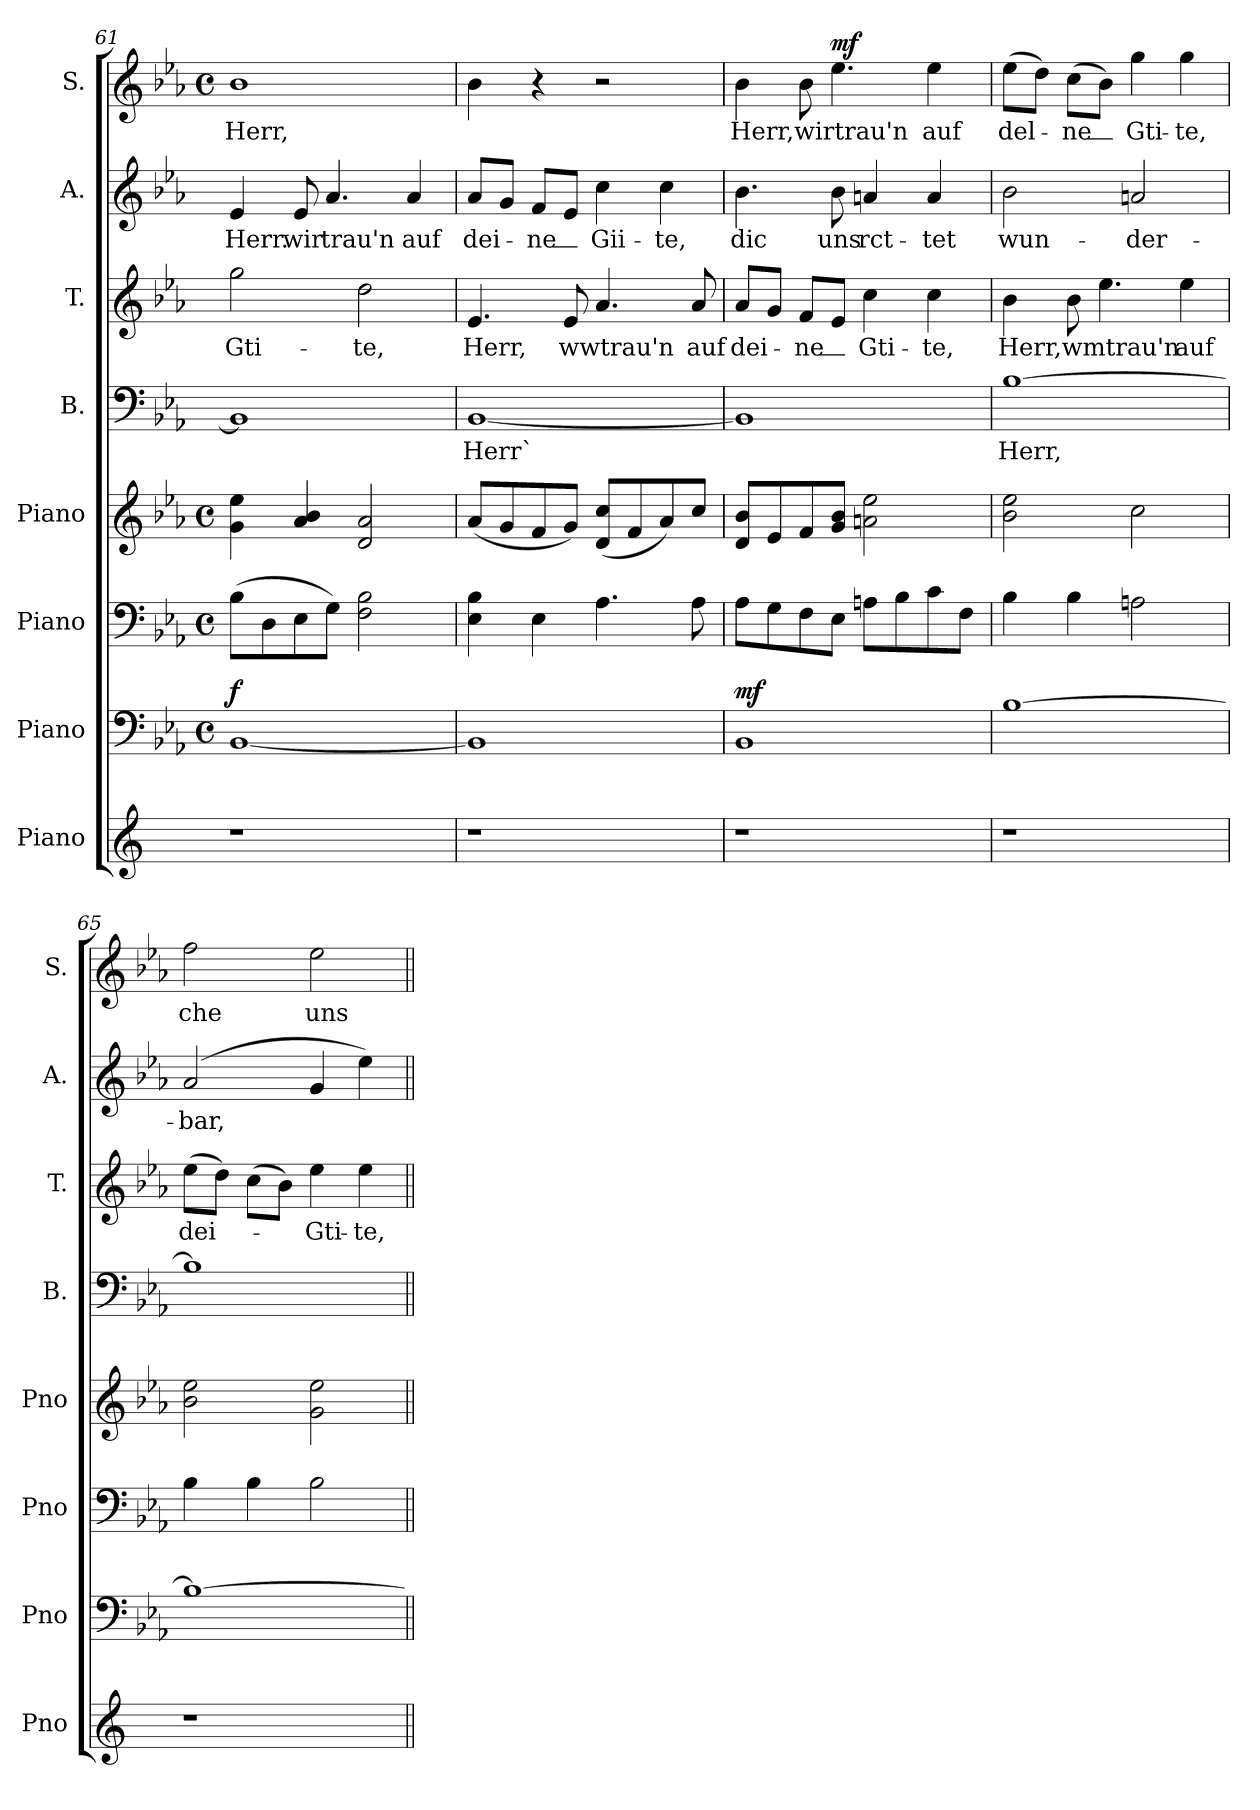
**kern	**kern	**dynam	**kern	**kern	**kern	**text	**kern	**text	**kern	**text	**kern	**text	**dynam
*part8	*part7	*part7	*part6	*part5	*part4	*part4	*part3	*part3	*part2	*part2	*part1	*part1	*part1
*staff8	*staff7	*staff7	*staff6	*staff5	*staff4	*staff4	*staff3	*staff3	*staff2	*staff2	*staff1	*staff1	*staff1
*I"Piano	*I"Piano	*	*I"Piano	*I"Piano	*I"B.	*	*I"T.	*	*I"A.	*	*I"S.	*	*
*I'Pno	*I'Pno	*	*I'Pno	*I'Pno	*I'B.	*	*I'T.	*	*I'A.	*	*I'S.	*	*
*clefG2	*clefF4	*	*clefF4	*clefG2	*clefF4	*	*clefG2	*	*clefG2	*	*clefG2	*	*
*k[]	*k[b-e-a-]	*	*k[b-e-a-]	*k[b-e-a-]	*k[b-e-a-]	*	*k[b-e-a-]	*	*k[b-e-a-]	*	*k[b-e-a-]	*	*
*	*M4/4	*	*M4/4	*M4/4	*	*	*	*	*	*	*M4/4	*	*
*	*met(c)	*	*met(c)	*met(c)	*	*	*	*	*	*	*met(c)	*	*
=61	=61	=61	=61	=61	=61	=61	=61	=61	=61	=61	=61	=61	=61
!	!	!LO:DY:a	!	!	!	!	!	!	!	!	!	!	!
1r	[1BB-	f	(8B-\L	4g\ 4ee-\	1BB-]	.	2gg\	Gti-	4e-/	Herr.	1b-	Herr,	.
.	.	.	8D\	.	.	.	.	.	.	.	.	.	.
.	.	.	8E-\	4a-/ 4b-/	.	.	.	.	8e-/	wir	.	.	.
.	.	.	8G\J)	.	.	.	.	.	4.a-/	trau'n	.	.	.
.	.	.	2F\ 2B-\	2d/ 2a-/	.	.	2dd\	te,	.	.	.	.	.
.	.	.	.	.	.	.	.	.	4a-/	auf	.	.	.
=62	=62	=62	=62	=62	=62	=62	=62	=62	=62	=62	=62	=62	=62
1r	1BB-]	.	4E-\ 4B-\	(8a-/L	[1BB-	Herr`	4.e-/	Herr,	8a-/L	dei-	4b-\	.	.
.	.	.	.	8g/	.	.	.	.	8g/J	.	.	.	.
.	.	.	4E-\	8f/	.	.	.	.	8f/L	ne_	4r	.	.
.	.	.	.	8g/J)	.	.	8e-/	wwtrau'n	8e-/J	.	.	.	.
.	.	.	4.A-\	(8d/ 8cc/L	.	.	4.a-/	.	4cc\	Gii-	2r	.	.
.	.	.	.	8f/	.	.	.	.	.	.	.	.	.
.	.	.	.	8a-/)	.	.	.	.	4cc\	te,	.	.	.
.	.	.	8A-\	8cc/J	.	.	8a-/	auf	.	.	.	.	.
!!LO:PB:g=z
=63	=63	=63	=63	=63	=63	=63	=63	=63	=63	=63	=63	=63	=63
!	!	!LO:DY:a	!	!	!	!	!	!	!	!	!	!	!
1r	1BB-	mf	8A-\L	8d/ 8b-/L	1BB-]	.	8a-/L	dei-	4.b-\	dic	4b-\	Herr,	.
.	.	.	8G\	8e-/	.	.	8g/J	.	.	.	.	.	.
.	.	.	8F\	8f/	.	.	8f/L	ne_	.	.	8b-\	wirtrau'n	.
!	!	!	!	!	!	!	!	!	!	!	!	!	!LO:DY:a
.	.	.	8E-\J	8g/ 8b-/J	.	.	8e-/J	.	8b-\	uns	4.ee-\	.	mf
.	.	.	8An\L	2an\ 2ee-\	.	.	4cc\	Gti-	4an/	rct-	.	.	.
.	.	.	8B-\	.	.	.	.	.	.	.	.	.	.
.	.	.	8c\	.	.	.	4cc\	te,	4a/	tet	4ee-\	auf	.
.	.	.	8F\J	.	.	.	.	.	.	.	.	.	.
=64	=64	=64	=64	=64	=64	=64	=64	=64	=64	=64	=64	=64	=64
1r	[1B-	.	4B-\	2b-\ 2ee-\	[1B-	Herr,	4b-\	Herr,	2b-\	wun-	(8ee-\L	del-	.
.	.	.	.	.	.	.	.	.	.	.	8dd\J)	.	.
.	.	.	4B-\	.	.	.	8b-\	wmtrau'n	.	.	(8cc\L	ne_	.
.	.	.	.	.	.	.	4.ee-\	.	.	.	8b-\J)	.	.
.	.	.	2An\	2cc\	.	.	.	.	2an/	der-	4gg\	Gti-	.
.	.	.	.	.	.	.	4ee-\	auf	.	.	4gg\	te,	.
=65	=65	=65	=65	=65	=65	=65	=65	=65	=65	=65	=65	=65	=65
1r	1B-_	.	4B-\	2b-\ 2ee-\	1B-]	.	(8ee-\L	dei-	(2a-/	bar,	2ff\	che	.
.	.	.	.	.	.	.	8dd\J)	.	.	.	.	.	.
.	.	.	4B-\	.	.	.	(8cc\L	.	.	.	.	.	.
.	.	.	.	.	.	.	8b-\J)	.	.	.	.	.	.
.	.	.	2B-\	2g\ 2ee-\	.	.	4ee-\	Gti-	4g/	.	2ee-\	uns	.
.	.	.	.	.	.	.	4ee-\	te,	4ee-\)	.	.	.	.
=||	=||	=||	=||	=||	=||	=||	=||	=||	=||	=||	=||	=||	=||
*-	*-	*-	*-	*-	*-	*-	*-	*-	*-	*-	*-	*-	*-
